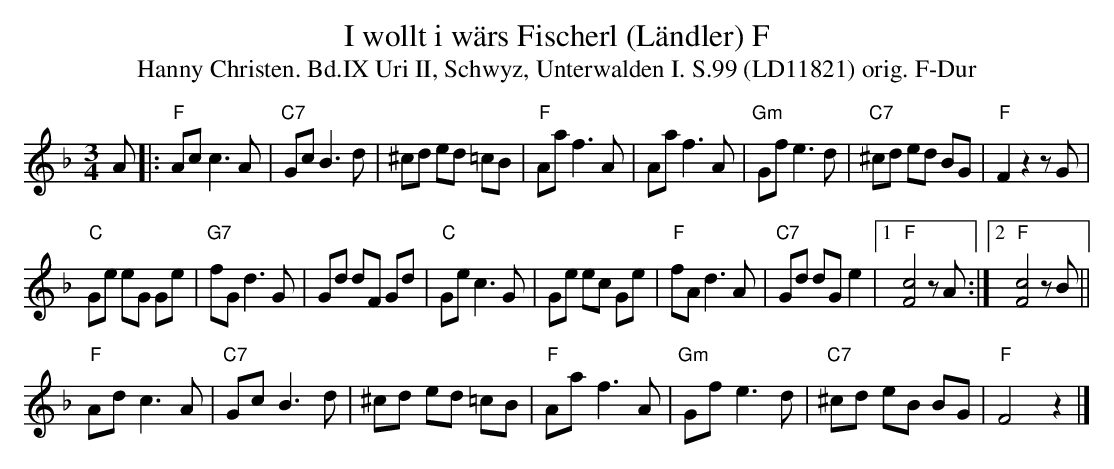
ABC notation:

X:1
T: I wollt i wärs Fischerl (Ländler) F
T:Hanny Christen. Bd.IX Uri II, Schwyz, Unterwalden I. S.99 (LD11821) orig. F-Dur
M:3/4
L:1/8
K:F
A |: "F"Ac c3A | "C7"Gc B3d | ^cd ed =cB | "F"Aa f3A | Aa f3A | "Gm"Gf e3d | "C7"^cd ed BG | "F"F2 z2z G |
"C"Ge eG Ge | "G7"fG d3G | Gd dF Gd | "C"Ge c3G | Ge ec Ge | "F"fA d3 A | "C7"Gd dG e2 |1 "F"[c4F4] z A :|2 "F"[c4F4] z B ||
"F"Ad c3A | "C7"Gc B3d | ^cd ed =cB | "F"Aa f3 A | "Gm"Gf e3d | "C7"^cd eB BG | "F"F4 z2 |]
